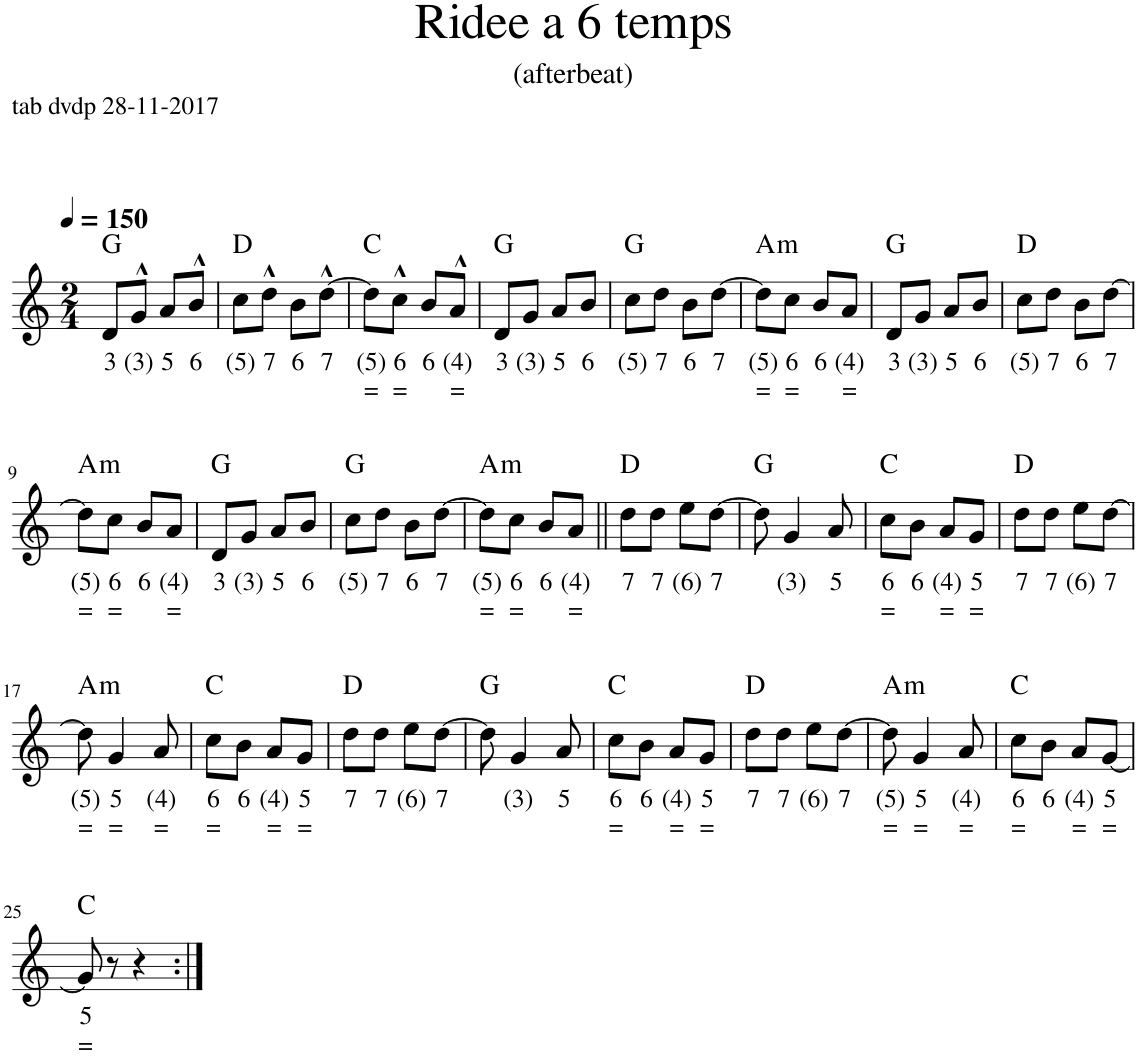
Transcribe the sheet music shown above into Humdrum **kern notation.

**kern	**text	**text	**harte
*part1	*part1	*part1	*part1
*staff1	*staff1	*staff1	*
*I"Viool, Rid�e � 6 temps	*	*	*
*clefG2	*	*	*
*k[]	*	*	*
*M2/4	*	*	*
*MM150	*	*	*
=1	=1	=1	=1
!	!LO:LY:b	!	!
8d/L	3	.	G:maj
!	!LO:LY:b	!	!
8g^^/J	(3)	.	.
!	!LO:LY:b	!	!
8a/L	5	.	.
!	!LO:LY:b	!	!
8b^^/J	6	.	.
=2	=2	=2	=2
!	!LO:LY:b	!	!
8cc\L	(5)	.	D:maj
!	!LO:LY:b	!	!
8dd^^\J	7	.	.
!	!LO:LY:b	!	!
8b\L	6	.	.
!	!LO:LY:b	!	!
[8dd^^\J	7	.	.
=3	=3	=3	=3
!	!LO:LY:b	!LO:LY:b	!
8dd\L]	(5)	=	C:maj
!	!LO:LY:b	!LO:LY:b	!
8cc^^\J	6	=	.
!	!LO:LY:b	!	!
8b/L	6	.	.
!	!LO:LY:b	!LO:LY:b	!
8a^^/J	(4)	=	.
=4	=4	=4	=4
!	!LO:LY:b	!	!
8d/L	3	.	G:maj
!	!LO:LY:b	!	!
8g/J	(3)	.	.
!	!LO:LY:b	!	!
8a/L	5	.	.
!	!LO:LY:b	!	!
8b/J	6	.	.
=5	=5	=5	=5
!	!LO:LY:b	!	!
8cc\L	(5)	.	G:maj
!	!LO:LY:b	!	!
8dd\J	7	.	.
!	!LO:LY:b	!	!
8b\L	6	.	.
!	!LO:LY:b	!	!
[8dd\J	7	.	.
=6	=6	=6	=6
!	!LO:LY:b	!LO:LY:b	!LO:H:kt=m
8dd\L]	(5)	=	A:min
!	!LO:LY:b	!LO:LY:b	!
8cc\J	6	=	.
!	!LO:LY:b	!	!
8b/L	6	.	.
!	!LO:LY:b	!LO:LY:b	!
8a/J	(4)	=	.
=7	=7	=7	=7
!	!LO:LY:b	!	!
8d/L	3	.	G:maj
!	!LO:LY:b	!	!
8g/J	(3)	.	.
!	!LO:LY:b	!	!
8a/L	5	.	.
!	!LO:LY:b	!	!
8b/J	6	.	.
=8	=8	=8	=8
!	!LO:LY:b	!	!
8cc\L	(5)	.	D:maj
!	!LO:LY:b	!	!
8dd\J	7	.	.
!	!LO:LY:b	!	!
8b\L	6	.	.
!	!LO:LY:b	!	!
[8dd\J	7	.	.
!!LO:LB:g=z
=9	=9	=9	=9
!	!LO:LY:b	!LO:LY:b	!LO:H:kt=m
8dd\L]	(5)	=	A:min
!	!LO:LY:b	!LO:LY:b	!
8cc\J	6	=	.
!	!LO:LY:b	!	!
8b/L	6	.	.
!	!LO:LY:b	!LO:LY:b	!
8a/J	(4)	=	.
=10	=10	=10	=10
!	!LO:LY:b	!	!
8d/L	3	.	G:maj
!	!LO:LY:b	!	!
8g/J	(3)	.	.
!	!LO:LY:b	!	!
8a/L	5	.	.
!	!LO:LY:b	!	!
8b/J	6	.	.
=11	=11	=11	=11
!	!LO:LY:b	!	!
8cc\L	(5)	.	G:maj
!	!LO:LY:b	!	!
8dd\J	7	.	.
!	!LO:LY:b	!	!
8b\L	6	.	.
!	!LO:LY:b	!	!
[8dd\J	7	.	.
=12	=12	=12	=12
!	!LO:LY:b	!LO:LY:b	!LO:H:kt=m
8dd\L]	(5)	=	A:min
!	!LO:LY:b	!LO:LY:b	!
8cc\J	6	=	.
!	!LO:LY:b	!	!
8b/L	6	.	.
!	!LO:LY:b	!LO:LY:b	!
8a/J	(4)	=	.
=13||	=13||	=13||	=13||
!	!LO:LY:b	!	!
8dd\L	7	.	D:maj
!	!LO:LY:b	!	!
8dd\J	7	.	.
!	!LO:LY:b	!	!
8ee\L	(6)	.	.
!	!LO:LY:b	!	!
[8dd\J	7	.	.
=14	=14	=14	=14
8dd\]	.	.	G:maj
!	!LO:LY:b	!	!
4g/	(3)	.	.
!	!LO:LY:b	!	!
8a/	5	.	.
=15	=15	=15	=15
!	!LO:LY:b	!LO:LY:b	!
8cc\L	6	=	C:maj
!	!LO:LY:b	!	!
8b\J	6	.	.
!	!LO:LY:b	!LO:LY:b	!
8a/L	(4)	=	.
!	!LO:LY:b	!LO:LY:b	!
8g/J	5	=	.
=16	=16	=16	=16
!	!LO:LY:b	!	!
8dd\L	7	.	D:maj
!	!LO:LY:b	!	!
8dd\J	7	.	.
!	!LO:LY:b	!	!
8ee\L	(6)	.	.
!	!LO:LY:b	!	!
[8dd\J	7	.	.
!!LO:LB:g=z
=17	=17	=17	=17
!	!LO:LY:b	!LO:LY:b	!LO:H:kt=m
8dd\]	(5)	=	A:min
!	!LO:LY:b	!LO:LY:b	!
4g/	5	=	.
!	!LO:LY:b	!LO:LY:b	!
8a/	(4)	=	.
=18	=18	=18	=18
!	!LO:LY:b	!LO:LY:b	!
8cc\L	6	=	C:maj
!	!LO:LY:b	!	!
8b\J	6	.	.
!	!LO:LY:b	!LO:LY:b	!
8a/L	(4)	=	.
!	!LO:LY:b	!LO:LY:b	!
8g/J	5	=	.
=19	=19	=19	=19
!	!LO:LY:b	!	!
8dd\L	7	.	D:maj
!	!LO:LY:b	!	!
8dd\J	7	.	.
!	!LO:LY:b	!	!
8ee\L	(6)	.	.
!	!LO:LY:b	!	!
[8dd\J	7	.	.
=20	=20	=20	=20
8dd\]	.	.	G:maj
!	!LO:LY:b	!	!
4g/	(3)	.	.
!	!LO:LY:b	!	!
8a/	5	.	.
=21	=21	=21	=21
!	!LO:LY:b	!LO:LY:b	!
8cc\L	6	=	C:maj
!	!LO:LY:b	!	!
8b\J	6	.	.
!	!LO:LY:b	!LO:LY:b	!
8a/L	(4)	=	.
!	!LO:LY:b	!LO:LY:b	!
8g/J	5	=	.
=22	=22	=22	=22
!	!LO:LY:b	!	!
8dd\L	7	.	D:maj
!	!LO:LY:b	!	!
8dd\J	7	.	.
!	!LO:LY:b	!	!
8ee\L	(6)	.	.
!	!LO:LY:b	!	!
[8dd\J	7	.	.
=23	=23	=23	=23
!	!LO:LY:b	!LO:LY:b	!LO:H:kt=m
8dd\]	(5)	=	A:min
!	!LO:LY:b	!LO:LY:b	!
4g/	5	=	.
!	!LO:LY:b	!LO:LY:b	!
8a/	(4)	=	.
=24	=24	=24	=24
!	!LO:LY:b	!LO:LY:b	!
8cc\L	6	=	C:maj
!	!LO:LY:b	!	!
8b\J	6	.	.
!	!LO:LY:b	!LO:LY:b	!
8a/L	(4)	=	.
!	!LO:LY:b	!LO:LY:b	!
[8g/J	5	=	.
!!LO:LB:g=z
=25	=25	=25	=25
!	!LO:LY:b	!LO:LY:b	!
8g/]	5	=	C:maj
8r	.	.	.
4r	.	.	.
=:|!	=:|!	=:|!	=:|!
*-	*-	*-	*-
